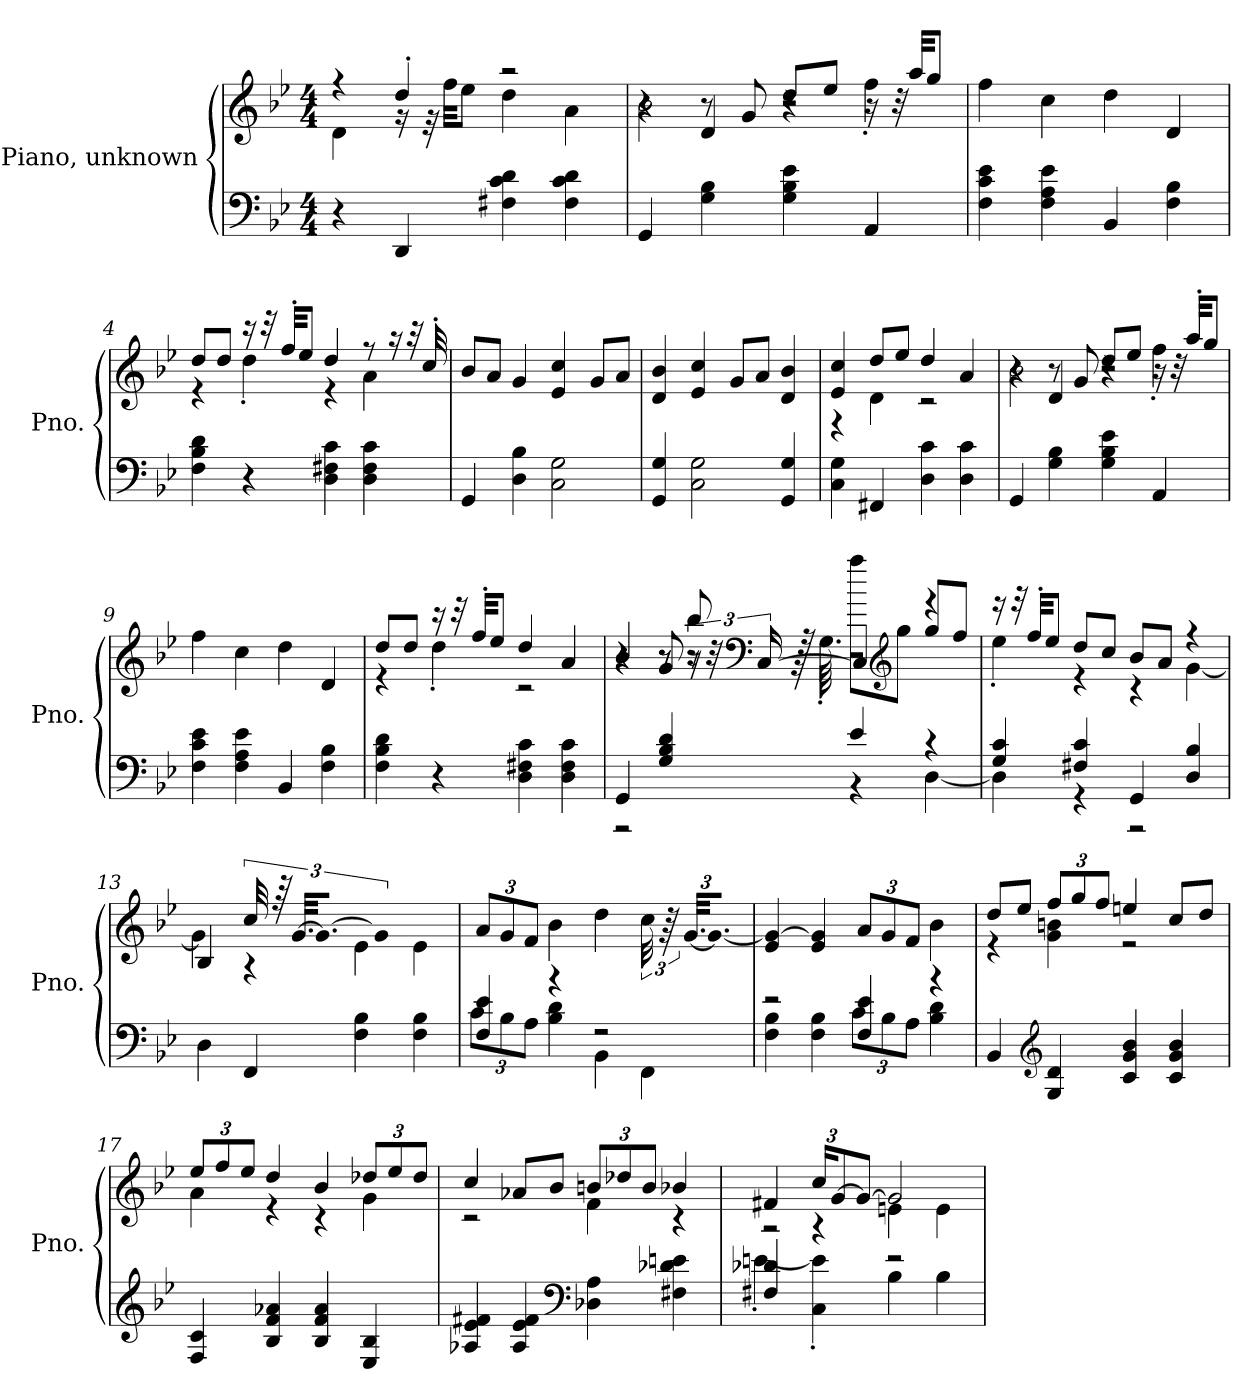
**kern	**kern
*part1	*part1
*staff2	*staff1
*I"Piano, unknown	*
*I'Pno.	*
*clefF4	*clefG2
*k[b-e-]	*k[b-e-]
*M4/4	*M4/4
*MM120	*MM120
=1	=1
*	*^
4r	4r	4d\
4DD/	4dd'/	16r
.	.	32r
.	.	32ff\KKL
.	.	8ee-\J
4F#X\ 4c\ 4d\	2r	4dd\
4F#\ 4c\ 4d\	.	4a\
=2	=2	=2
*	*	*^
4GG/	4r	2b-\	4r
4G\ 4B-\	8r	.	4d/
.	8g/	.	.
4G\ 4B-\ 4e-\	8dd/L	4r	2r
.	8ee-/J	.	.
4AA/	16r	4ff'\	.
.	32r	.	.
.	32aa/KKL	.	.
.	8gg/J	.	.
*	*v	*v	*v
=3	=3
4F\ 4c\ 4e-\	4ff\
4F\ 4A\ 4e-\	4cc\
4BB-/	4dd\
4F\ 4B-\	4d/
=4	=4
*	*^
4F\ 4B-\ 4d\	8dd/L	4r
.	8dd/J	.
4r	16r	4dd'\
.	32r	.
.	32ff'/KKL	.
.	8ee-/J	.
4D\ 4F#X\ 4c\	4dd/	4r
4D\ 4F#\ 4c\	8r	4a\
.	16r	.
.	32r	.
.	32cc'/	.
*	*v	*v
!!LO:LB:g=z
=5	=5
4GG/	8b-/L
.	8a/J
4D\ 4B-\	4g/
2C\ 2G\	4e-/ 4cc/
.	8g/L
.	8a/J
=6	=6
4GG/ 4G/	4d/ 4b-/
2C\ 2G\	4e-/ 4cc/
.	8g/L
.	8a/J
4GG/ 4G/	4d/ 4b-/
=7	=7
*	*^
4C\ 4G\	4e-/ 4cc/	4r
4FF#X/	8dd/L	4d\
.	8ee-/J	.
4D\ 4c\	4dd/	2r
4D\ 4c\	4a/	.
=8	=8	=8
*	*	*^
4GG/	4r	2b-\	4r
4G\ 4B-\	8r	.	4d/
.	8g/	.	.
4G\ 4B-\ 4e-\	8dd/L	4r	2r
.	8ee-/J	.	.
4AA/	16r	4ff'\	.
.	32r	.	.
.	32aa'/KKL	.	.
.	8gg/J	.	.
*	*v	*v	*v
=9	=9
4F\ 4c\ 4e-\	4ff\
4F\ 4A\ 4e-\	4cc\
4BB-/	4dd\
4F\ 4B-\	4d/
=10	=10
*	*^
4F\ 4B-\ 4d\	8dd/L	4r
.	8dd/J	.
4r	16r	4dd'\
.	32r	.
.	32ff'/KKL	.
.	8ee-/J	.
4D\ 4F#X\ 4c\	4dd/	2r
4D\ 4F#\ 4c\	4a/	.
!!LO:LB:g=z
=11	=11	=11
*^	*	*^
4GG/	2r	4r	4r	4b-/
4G/ 4B-/ 4d/	.	8r	8r	8g/
.	.	8bb-/	16r	12r
.	.	.	32r	.
*	*	*clefF4	*	*
.	.	.	.	[24C/
.	.	.	128r	.
.	.	.	64.G'\	.
4e-/	4r	2r	8aa\L	4C/]
*	*	*clefG2	*	*
.	.	.	8gg\J	.
4r	[4D\	.	4r	8gg/L
.	.	.	.	8ff/J
*	*	*	*v	*v
=12	=12	=12	=12
4G/ 4c/	4D\]	16r	4ee-'\
.	.	32r	.
.	.	32ff'/KKL	.
.	.	8ee-/J	.
4F#X/ 4c/	4r	8dd/L	4r
.	.	8cc/J	.
4GG/	2r	8b-/L	4r
.	.	8a/J	.
4D/ 4B-/	.	4r	[4g\
*v	*v	*	*
=13	=13	=13
4D\	4B-/	4g\]
4FF/	48cc/	4r
.	96r	.
.	[48.g/KKL	.
.	8.g/J_	.
4F\ 4B-\	2g/]	4e-\
4F\ 4B-\	.	4e-\
*	*v	*v
!!LO:LB:g=z
=14	=14
*^	*
*	*Xbrackettup	*Xbrackettup
4F/ 4e-/	12c\L	12a/L
.	12B-\	12g/
.	12A\J	12f/J
4r	4B-\ 4d\	4b-\
2r	4BB-\	4dd\
*	*	*brackettup
.	4FF\	48cc\
.	.	96r
.	.	[48.g/KKL
.	.	8.g/J_
=15	=15	=15
2r	4F\ 4B-\	4e-/ 4g/_
.	4F\ 4B-\	4e-/ 4g/]
*	*	*Xbrackettup
4F/ 4e-/	12c\L	12a/L
.	12B-\	12g/
.	12A\J	12f/J
4r	4B-\ 4d\	4b-\
*v	*v	*
=16	=16
*	*^
4BB-/	8dd/L	4r
.	8ee-/J	.
*clefG2	*	*
4G/ 4d/	12ff/L	4g\ 4bn\
.	12gg/	.
.	12ff/J	.
4c/ 4g/ 4b-/	4een/	2r
4c/ 4g/ 4b-/	8cc/L	.
.	8dd/J	.
=17	=17	=17
4F/ 4c/	12ee-/L	4a\
.	12ff/	.
.	12ee-/J	.
4B-/ 4f/ 4a-X/	4dd/	4r
4B-/ 4f/ 4a-/	4b-/	4r
4E-/ 4B-/	12dd-X/L	4g\
.	12ee-/	.
.	12dd-/J	.
!!LO:LB:g=z	!!
=18	=18	=18
4A-X/ 4e-/ 4f#X/	4cc/	2r
4A-/ 4e-/ 4f#/	8a-X/L	.
.	8b-/J	.
*clefF4	*	*
4D-X\ 4A-\	12bn/L	4f\
.	12dd-X/	.
.	12b/J	.
4F#X\ 4d-X\ 4en\	4b-X/	4r
=19	=19	=19
*^	*	*
4F#X/ 4d-X/	[4en'\	4f#X/	2r
4r	4C\' 4e\]'	24cc/KL	.
.	.	[12g/	.
.	.	8g/J_	.
2r	4B-\	2g/]	4en\
.	4B-\	.	4e\
*v	*v	*	*
*	*v	*v
=	=
*-	*-
